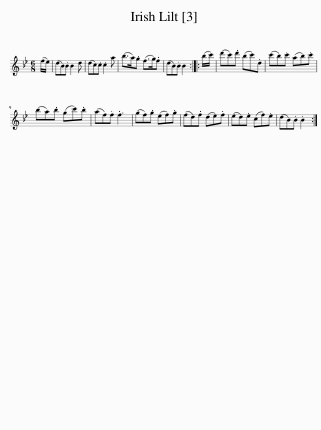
X:1
L:1/8
M:6/8
I:linebreak $
K:Bb
V:1 treble
V:1
 (f/e/) | (dB).B B2 d | (dc).c .c2 a | (b>a).g (f>g).f | (dB).B B2 :: %5
 (b/c'/) | (d'c').d' (bc').d | (c'b).c' (ab).c' |$ (ba).b (gc').b | (af).f .f3 | %10
 (gf).g (ef).g | (fd).f (de).f | (ed).e (cf).e | (dB).B .B2 :| %14
